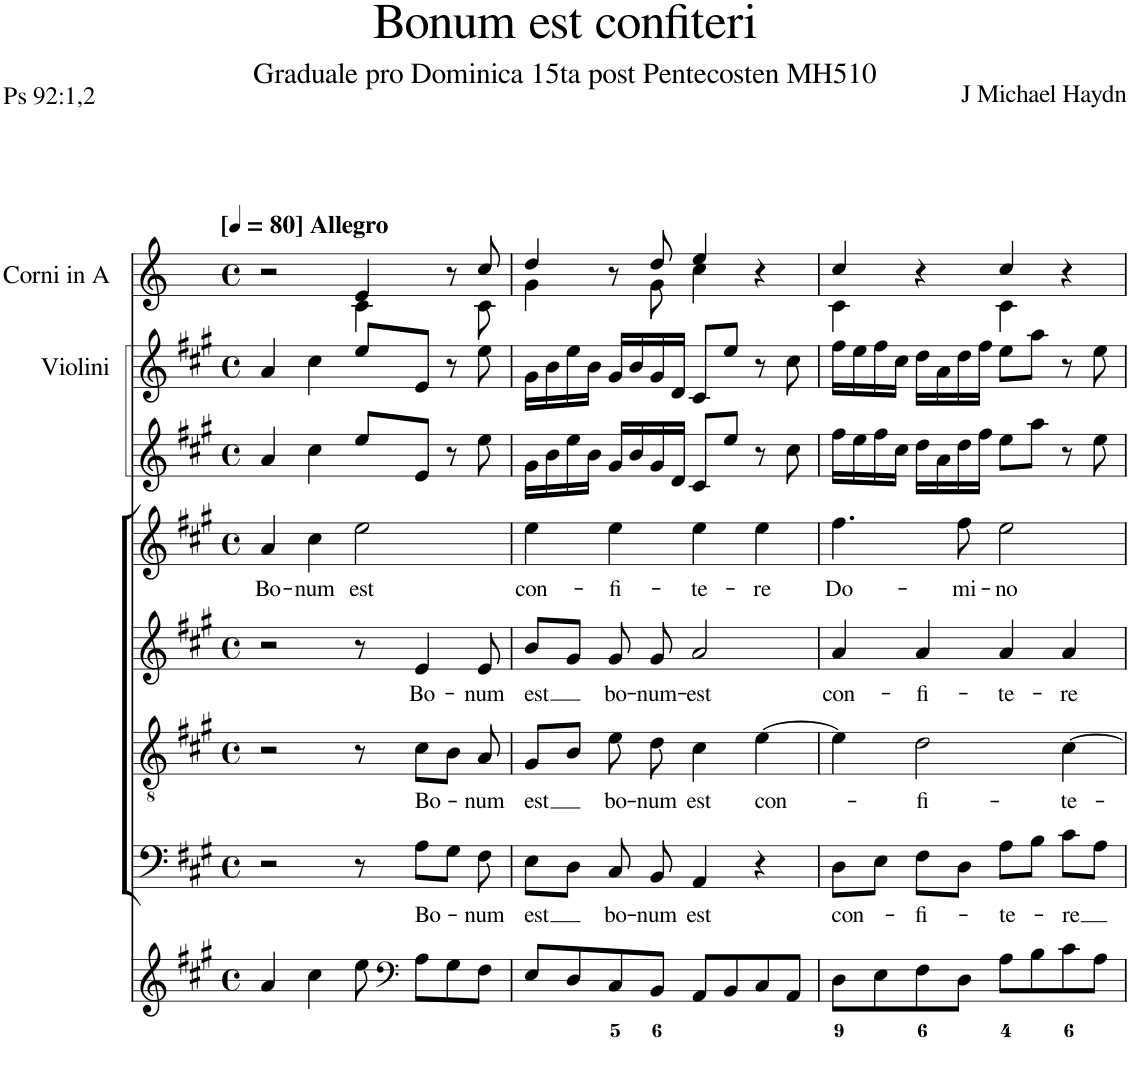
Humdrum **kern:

**kern	**kern	**text	**kern	**text	**kern	**text	**kern	**text	**kern	**kern	**kern
*part8	*part7	*part7	*part6	*part6	*part5	*part5	*part4	*part4	*part3	*part2	*part1
*staff8	*staff7	*staff7	*staff6	*staff6	*staff5	*staff5	*staff4	*staff4	*staff3	*staff2	*staff1
*I"Organ	*I"Voice	*	*I"Tenor	*	*I"Alto	*	*I"Voice	*	*I"Violin	*I"Violini	*I"Corni in A
*	*	*	*	*	*	*	*	*	*I'Vln	*I'Vln	*
*clefG2	*clefF4	*	*clefGv2	*	*clefG2	*	*clefG2	*	*clefG2	*clefG2	*clefG2
*	*	*	*	*	*	*	*	*	*	*	*Trd2c3
*k[f#c#g#]	*k[f#c#g#]	*	*k[f#c#g#]	*	*k[f#c#g#]	*	*k[f#c#g#]	*	*k[f#c#g#]	*k[f#c#g#]	*k[]
*M4/4	*M4/4	*	*M4/4	*	*M4/4	*	*M4/4	*	*M4/4	*M4/4	*M4/4
*met(c)	*met(c)	*	*met(c)	*	*met(c)	*	*met(c)	*	*met(c)	*met(c)	*met(c)
*MM80	*MM80	*	*MM80	*	*MM80	*	*MM80	*	*MM80	*MM80	*MM80
=1	=1	=1	=1	=1	=1	=1	=1	=1	=1	=1	=1
!	!	!	!	!	!	!	!	!	!	!	!LO:TX:a:B:t=[
!	!	!	!	!	!	!	!	!	!	!	!LO:TX:a:B:t=] Allegro
!	!	!	!	!	!	!	!	!LO:LY:b	!	!	!
*	*	*	*	*	*	*	*	*	*	*	*^
4a/	2r	.	2r	.	2r	.	4a/	Bo-	4a/	4a/	2r	2ryy
!	!	!	!	!	!	!	!	!LO:LY:b	!	!	!	!
4cc#\	.	.	.	.	.	.	4cc#\	-num	4cc#\	4cc#\	.	.
!	!	!	!	!	!	!	!	!LO:LY:b	!	!	!	!
8ee\	8r	.	8r	.	8r	.	2ee\	est	8ee/L	8ee/L	4e/	4c\
*clefF4	*	*	*	*	*	*	*	*	*	*	*	*
!	!	!LO:LY:b	!	!LO:LY:b	!	!LO:LY:b	!	!	!	!	!	!
8A\L	8A\L	Bo-	8c#\L	Bo-	4e/	Bo-	.	.	8e/J	8e/J	.	.
8G#\	8G#\J	.	8B\J	.	.	.	.	.	8r	8r	8r	8ryy
!	!	!LO:LY:b	!	!LO:LY:b	!	!LO:LY:b	!	!	!	!	!	!
8F#\J	8F#\	-num	8A/	-num	8e/	-num	.	.	8ee\	8ee\	8cc/	8c\
=2	=2	=2	=2	=2	=2	=2	=2	=2	=2	=2	=2	=2
!	!	!LO:LY:b	!	!LO:LY:b	!	!LO:LY:b	!	!LO:LY:b	!	!	!	!
8E/L	8E\L	est	8G#/L	est	8b/L	est	4ee\	con-	16g#\LL	16g#\LL	4dd/	4g\
.	.	.	.	.	.	.	.	.	16b\	16b\	.	.
8D/	8D\J	.	8B/J	.	8g#/J	.	.	.	16ee\	16ee\	.	.
.	.	.	.	.	.	.	.	.	16b\JJ	16b\JJ	.	.
!	!	!LO:LY:b	!	!LO:LY:b	!	!LO:LY:b	!	!LO:LY:b	!	!	!	!
8C#/	8C#/	bo-	8e\	bo-	8g#/	bo-	4ee\	-fi-	16g#/LL	16g#/LL	8r	8ryy
.	.	.	.	.	.	.	.	.	16b/	16b/	.	.
!	!	!LO:LY:b	!	!LO:LY:b	!	!LO:LY:b	!	!	!	!	!	!
8BB/J	8BB/	-num	8d\	-num	8g#/	-num-	.	.	16g#/	16g#/	8dd/	8g\
.	.	.	.	.	.	.	.	.	16d/JJ	16d/JJ	.	.
!	!	!LO:LY:b	!	!LO:LY:b	!	!LO:LY:b	!	!LO:LY:b	!	!	!	!
8AA/L	4AA/	est	4c#\	est	2a/	-est	4ee\	-te-	8c#/L	8c#/L	4ee/	4cc\
8BB/	.	.	.	.	.	.	.	.	8ee/J	8ee/J	.	.
!	!	!	!	!LO:LY:b	!	!	!	!LO:LY:b	!	!	!	!
8C#/	4r	.	[4e\	con-	.	.	4ee\	-re	8r	8r	4r	4ryy
8AA/J	.	.	.	.	.	.	.	.	8cc#\	8cc#\	.	.
=3	=3	=3	=3	=3	=3	=3	=3	=3	=3	=3	=3	=3
!	!	!LO:LY:b	!	!	!	!LO:LY:b	!	!LO:LY:b	!	!	!	!
8D\L	8D\L	con-	4e\]	.	4a/	con-	4.ff#\	Do-	16ff#\LL	16ff#\LL	4cc/	4c\
.	.	.	.	.	.	.	.	.	16ee\	16ee\	.	.
8E\	8E\J	.	.	.	.	.	.	.	16ff#\	16ff#\	.	.
.	.	.	.	.	.	.	.	.	16cc#\JJ	16cc#\JJ	.	.
!	!	!LO:LY:b	!	!LO:LY:b	!	!LO:LY:b	!	!	!	!	!	!
8F#\	8F#\L	-fi-	2d\	-fi-	4a/	-fi-	.	.	16dd\LL	16dd\LL	4r	4ryy
.	.	.	.	.	.	.	.	.	16a\	16a\	.	.
!	!	!	!	!	!	!	!	!LO:LY:b	!	!	!	!
8D\J	8D\J	.	.	.	.	.	8ff#\	-mi-	16dd\	16dd\	.	.
.	.	.	.	.	.	.	.	.	16ff#\JJ	16ff#\JJ	.	.
!	!	!LO:LY:b	!	!	!	!LO:LY:b	!	!LO:LY:b	!	!	!	!
8A\L	8A\L	-te-	.	.	4a/	-te-	2ee\	-no	8ee\L	8ee\L	4cc/	4c\
8B\	8B\J	.	.	.	.	.	.	.	8aa\J	8aa\J	.	.
!	!	!LO:LY:b	!	!LO:LY:b	!	!LO:LY:b	!	!	!	!	!	!
8c#\	8c#\L	-re	[4c#\	-te-	4a/	-re	.	.	8r	8r	4r	4ryy
8A\J	8A\J	.	.	.	.	.	.	.	8ee\	8ee\	.	.
*	*	*	*	*	*	*	*	*	*	*	*v	*v
=	=	=	=	=	=	=	=	=	=	=	=
*-	*-	*-	*-	*-	*-	*-	*-	*-	*-	*-	*-
